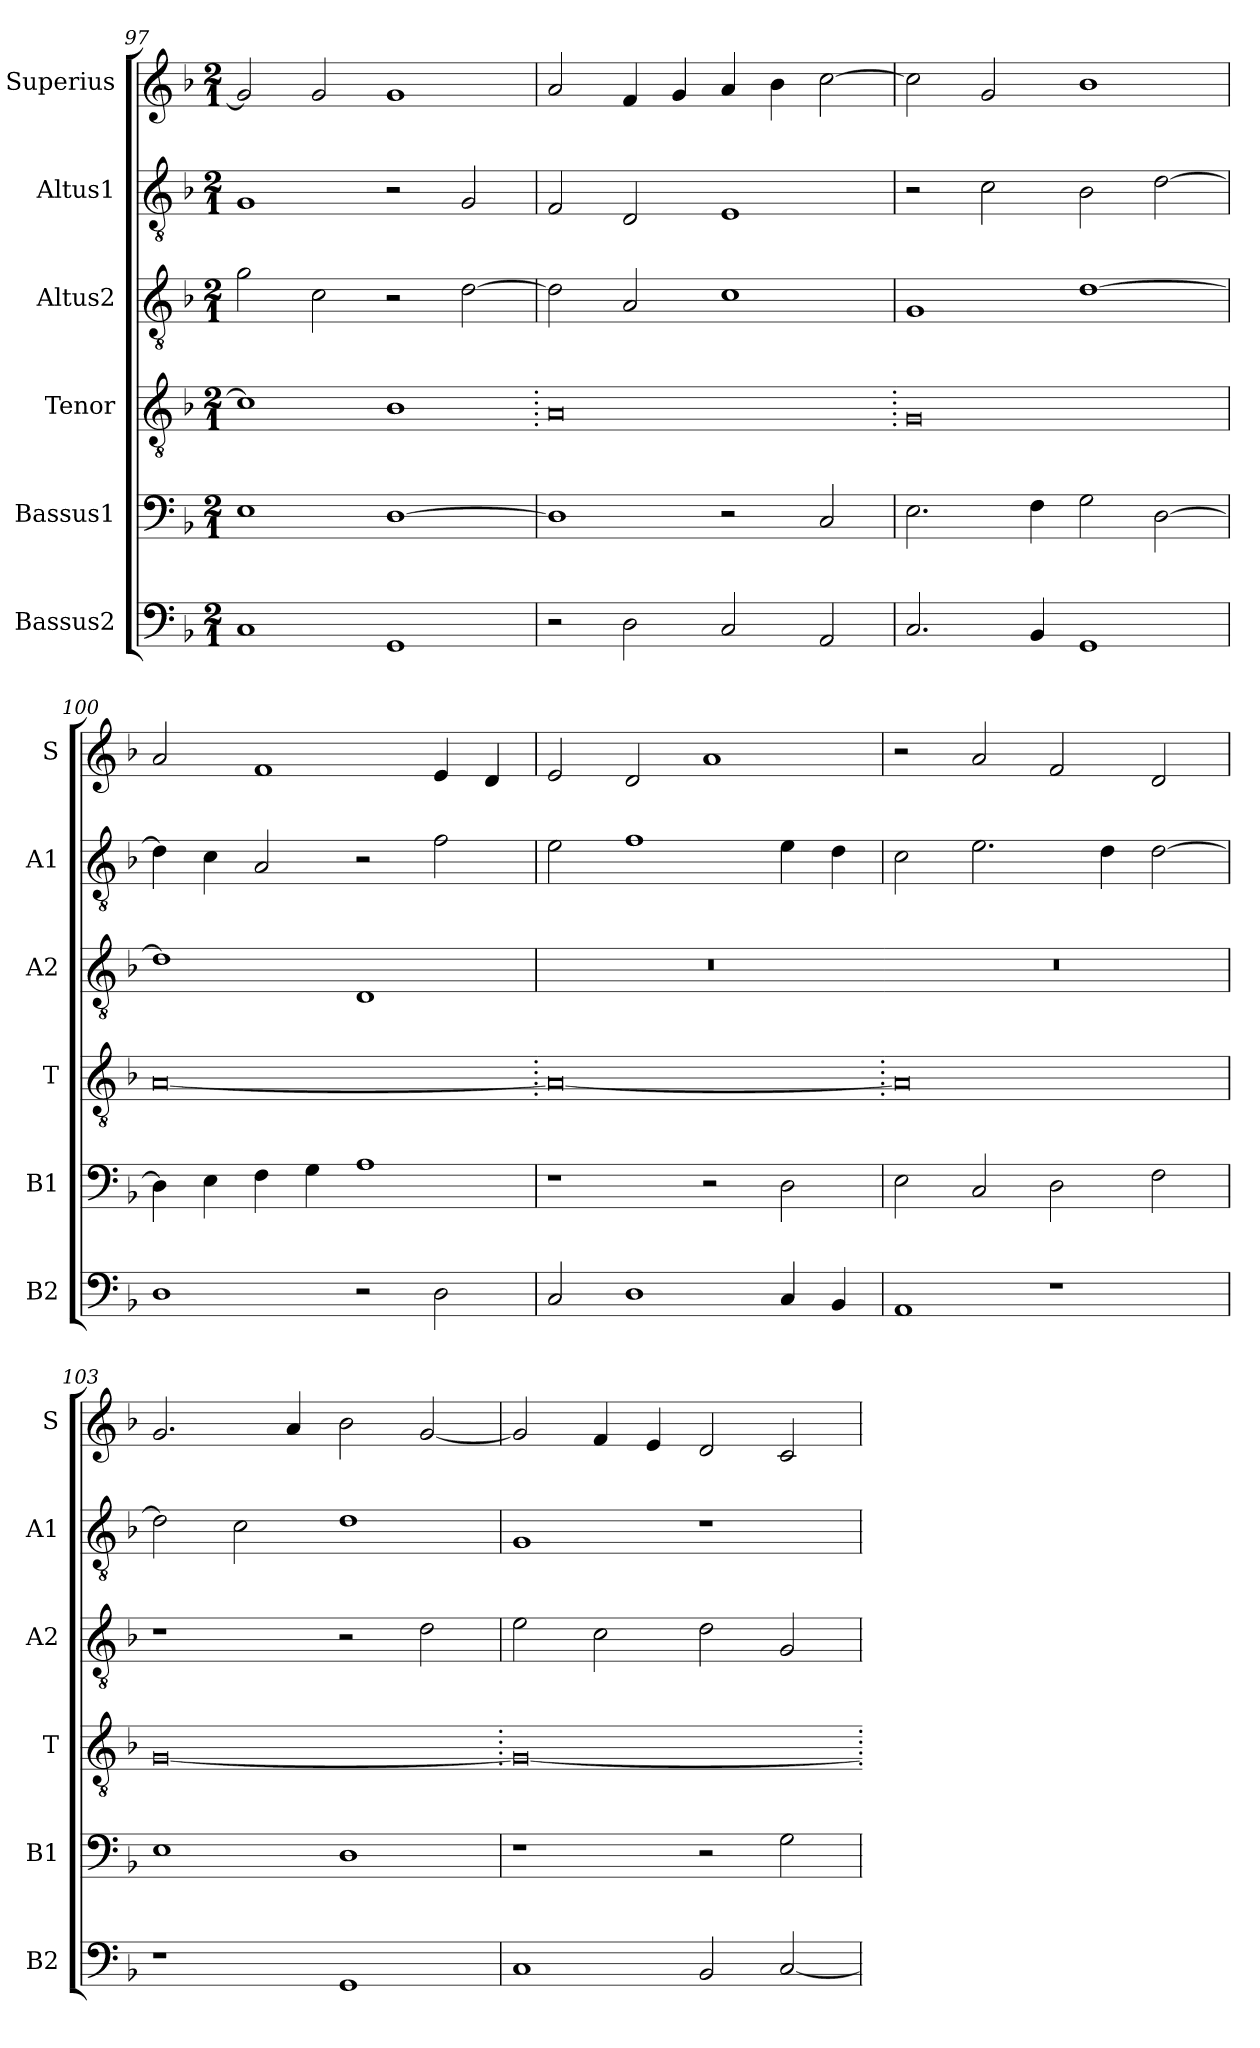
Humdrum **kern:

**kern	**kern	**kern	**kern	**kern	**kern
*part6	*part5	*part4	*part3	*part2	*part1
*staff6	*staff5	*staff4	*staff3	*staff2	*staff1
*I"Bassus2	*I"Bassus1	*I"Tenor	*I"Altus2	*I"Altus1	*I"Superius
*I'B2	*I'B1	*I'T	*I'A2	*I'A1	*I'S
*clefF4	*clefF4	*clefGv2	*clefGv2	*clefGv2	*clefG2
*k[b-]	*k[b-]	*k[b-]	*k[b-]	*k[b-]	*k[b-]
*M2/1	*M2/1	*M2/1	*M2/1	*M2/1	*M2/1
=97	=97	=97	=97	=97	=97
1C	1E	1c]	2g\	1G	2g/]
.	.	.	2c\	.	2g/
1GG	[1D	1B-	2r	2r	1g
.	.	.	[2d\	2G/	.
=98	=98	=98.	=98	=98	=98
2r	1D]	0A	2d\]	2F/	2a/
2D\	.	.	2A/	2D/	4f/
.	.	.	.	.	4g/
2C/	2r	.	1c	1E	4a/
.	.	.	.	.	4b-\
2AA/	2C/	.	.	.	[2cc\
=99	=99	=99.	=99	=99	=99
2.C/	2.E\	0G	1G	2r	2cc\]
.	.	.	.	2c\	2g/
4BB-/	4F\	.	.	.	.
1GG	2G\	.	[1d	2B-\	1b-
.	[2D\	.	.	[2d\	.
=100	=100	=100	=100	=100	=100
1D	4D\]	[0A	1d]	4d\]	2a/
.	4E\	.	.	4c\	.
.	4F\	.	.	2A/	1f
.	4G\	.	.	.	.
2r	1A	.	1D	2r	.
2D\	.	.	.	2f\	4e/
.	.	.	.	.	4d/
=101	=101	=101.	=101	=101	=101
2C/	1r	0A_	0r	2e\	2e/
1D	.	.	.	1f	2d/
.	2r	.	.	.	1a
4C/	2D\	.	.	4e\	.
4BB-/	.	.	.	4d\	.
=102	=102	=102.	=102	=102	=102
1AA	2E\	0A]	0r	2c\	2r
.	2C/	.	.	2.e\	2a/
1r	2D\	.	.	.	2f/
.	.	.	.	4d\	.
.	2F\	.	.	[2d\	2d/
=103	=103	=103	=103	=103	=103
1r	1E	[0G	1r	2d\]	2.g/
.	.	.	.	2c\	.
.	.	.	.	.	4a/
1GG	1D	.	2r	1d	2b-\
.	.	.	2d\	.	[2g/
=104	=104	=104.	=104	=104	=104
1C	1r	0G_	2e\	1G	2g/]
.	.	.	2c\	.	4f/
.	.	.	.	.	4e/
2BB-/	2r	.	2d\	1r	2d/
[2C/	2G\	.	2G/	.	2c/
=	=	=.	=	=	=
*-	*-	*-	*-	*-	*-
